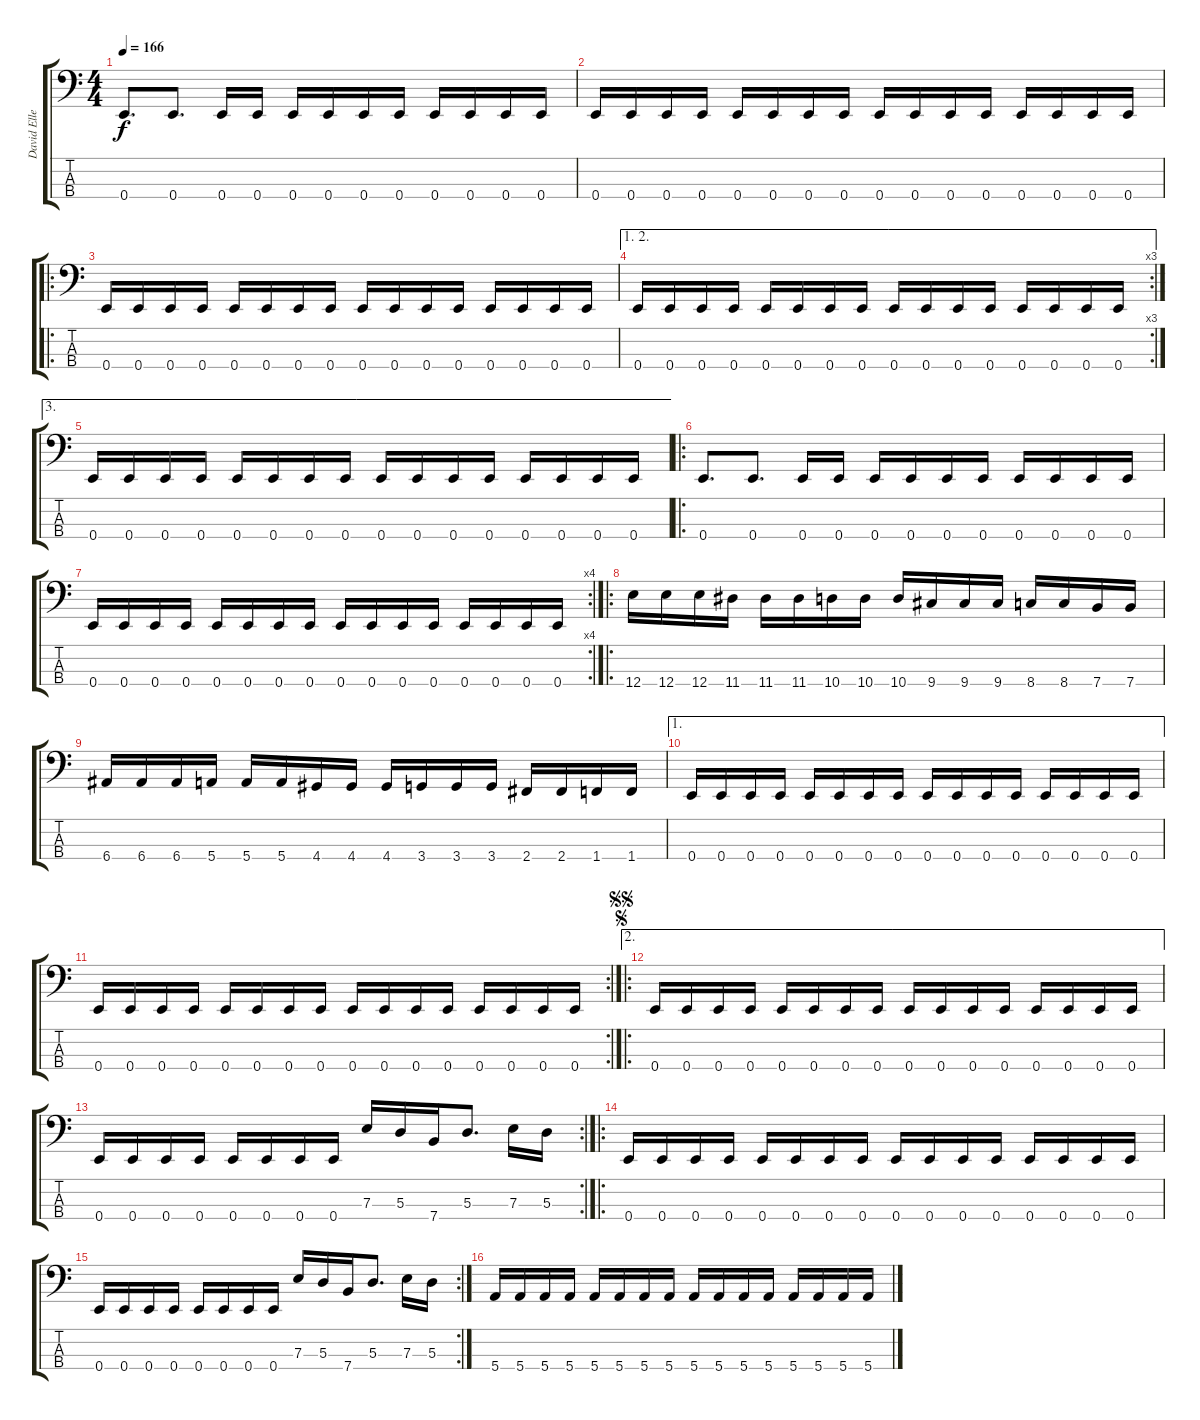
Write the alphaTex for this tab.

\track ("David Ellefson" "David Elle") {instrument electricbasspick}
\staff {score tabs}
\tuning (G2 D2 A1 E1) {hide}
\ts (4 4)
\tempo 166
\clef f4
\ks c
0.4.8{d dy f} 0.4.8{d} 0.4.16 0.4.16 0.4.16 0.4.16 0.4.16 0.4.16 0.4.16 0.4.16 0.4.16 0.4.16 |
0.4.16 0.4.16 0.4.16 0.4.16 0.4.16 0.4.16 0.4.16 0.4.16 0.4.16 0.4.16 0.4.16 0.4.16 0.4.16 0.4.16 0.4.16 0.4.16 |
\ro
0.4.16 0.4.16 0.4.16 0.4.16 0.4.16 0.4.16 0.4.16 0.4.16 0.4.16 0.4.16 0.4.16 0.4.16 0.4.16 0.4.16 0.4.16 0.4.16 |
\ae (1 2)
\rc 3
0.4.16 0.4.16 0.4.16 0.4.16 0.4.16 0.4.16 0.4.16 0.4.16 0.4.16 0.4.16 0.4.16 0.4.16 0.4.16 0.4.16 0.4.16 0.4.16 |
\ae 3
0.4.16 0.4.16 0.4.16 0.4.16 0.4.16 0.4.16 0.4.16 0.4.16 0.4.16 0.4.16 0.4.16 0.4.16 0.4.16 0.4.16 0.4.16 0.4.16 |
\ro
0.4.8{d} 0.4.8{d} 0.4.16 0.4.16 0.4.16 0.4.16 0.4.16 0.4.16 0.4.16 0.4.16 0.4.16 0.4.16 |
\rc 4
0.4.16 0.4.16 0.4.16 0.4.16 0.4.16 0.4.16 0.4.16 0.4.16 0.4.16 0.4.16 0.4.16 0.4.16 0.4.16 0.4.16 0.4.16 0.4.16 |
\ro
12.4.16 12.4.16 12.4.16 11.4.16 11.4.16 11.4.16 10.4.16 10.4.16 10.4.16 9.4.16 9.4.16 9.4.16 8.4.16 8.4.16 7.4.16 7.4.16 |
6.4.16 6.4.16 6.4.16 5.4.16 5.4.16 5.4.16 4.4.16 4.4.16 4.4.16 3.4.16 3.4.16 3.4.16 2.4.16 2.4.16 1.4.16 1.4.16 |
\ae 1
0.4.16 0.4.16 0.4.16 0.4.16 0.4.16 0.4.16 0.4.16 0.4.16 0.4.16 0.4.16 0.4.16 0.4.16 0.4.16 0.4.16 0.4.16 0.4.16 |
\rc 2
0.4.16 0.4.16 0.4.16 0.4.16 0.4.16 0.4.16 0.4.16 0.4.16 0.4.16 0.4.16 0.4.16 0.4.16 0.4.16 0.4.16 0.4.16 0.4.16 |
\ae 2
\ro
\jump segno
\jump segnosegno
0.4.16 0.4.16 0.4.16 0.4.16 0.4.16 0.4.16 0.4.16 0.4.16 0.4.16 0.4.16 0.4.16 0.4.16 0.4.16 0.4.16 0.4.16 0.4.16 |
\rc 2
0.4.16 0.4.16 0.4.16 0.4.16 0.4.16 0.4.16 0.4.16 0.4.16 7.3.16 5.3.16 7.4.16 5.3.8{d} 7.3.16 5.3.16 |
\ro
0.4.16 0.4.16 0.4.16 0.4.16 0.4.16 0.4.16 0.4.16 0.4.16 0.4.16 0.4.16 0.4.16 0.4.16 0.4.16 0.4.16 0.4.16 0.4.16 |
\rc 2
0.4.16 0.4.16 0.4.16 0.4.16 0.4.16 0.4.16 0.4.16 0.4.16 7.3.16 5.3.16 7.4.16 5.3.8{d} 7.3.16 5.3.16 |
5.4.16 5.4.16 5.4.16 5.4.16 5.4.16 5.4.16 5.4.16 5.4.16 5.4.16 5.4.16 5.4.16 5.4.16 5.4.16 5.4.16 5.4.16 5.4.16
